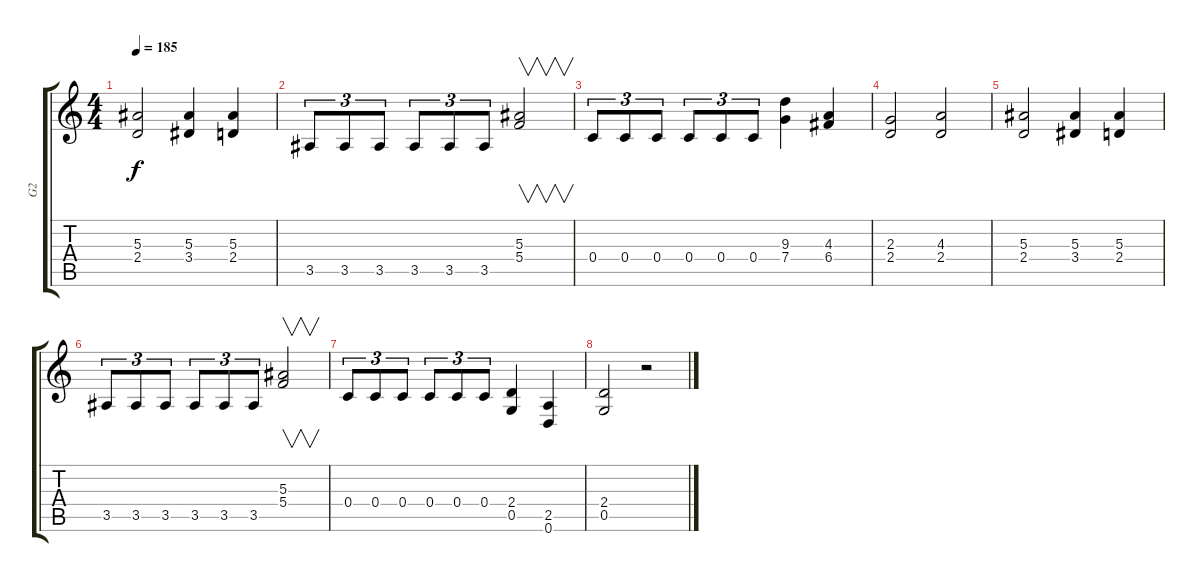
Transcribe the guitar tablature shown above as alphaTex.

\track ("G2" "G2") {instrument distortionguitar}
\staff {score tabs}
\tuning (D4 A3 F3 C3 G2 D2) {hide}
\ts (4 4)
\tempo 185
\clef g2
\ks c
(5.3 2.4).2{dy f} (5.3 3.4).4 (5.3 2.4).4 |
3.5.8{tu (3 2)} 3.5.8{tu (3 2)} 3.5.8{tu (3 2)} 3.5.8{tu (3 2)} 3.5.8{tu (3 2)} 3.5.8{tu (3 2)} (5.3 5.4).2{v} |
0.4.8{tu (3 2)} 0.4.8{tu (3 2)} 0.4.8{tu (3 2)} 0.4.8{tu (3 2)} 0.4.8{tu (3 2)} 0.4.8{tu (3 2)} (9.3 7.4).4 (4.3 6.4).4 |
(2.3 2.4).2 (4.3 2.4).2 |
(5.3 2.4).2 (5.3 3.4).4 (5.3 2.4).4 |
3.5.8{tu (3 2)} 3.5.8{tu (3 2)} 3.5.8{tu (3 2)} 3.5.8{tu (3 2)} 3.5.8{tu (3 2)} 3.5.8{tu (3 2)} (5.3 5.4).2{v} |
0.4.8{tu (3 2)} 0.4.8{tu (3 2)} 0.4.8{tu (3 2)} 0.4.8{tu (3 2)} 0.4.8{tu (3 2)} 0.4.8{tu (3 2)} (2.4 0.5).4 (2.5 0.6).4 |
(2.4 0.5).2 r.2
